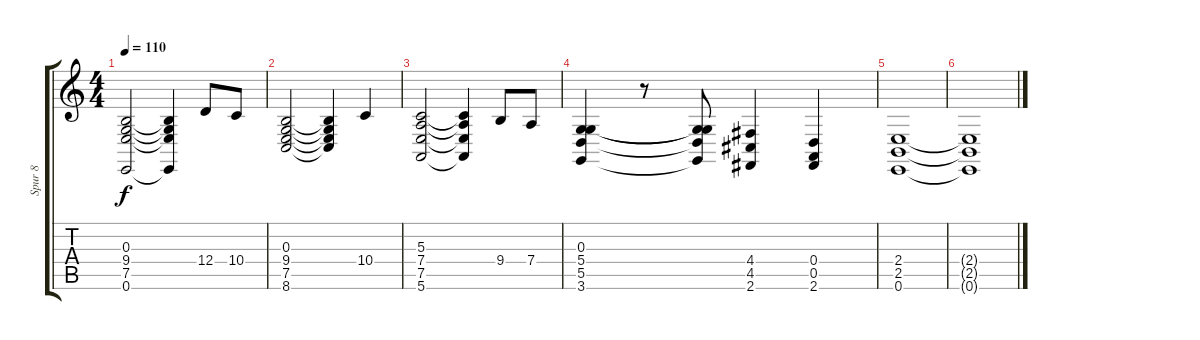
\track ("Spur 8" "Spur 8") {instrument acousticgrandpiano}
\staff {score tabs}
\tuning (E4 B3 G3 D3 A2 E2) {hide}
\ts (4 4)
\tempo 110
\clef g2
\ks c
(0.3 9.4 7.5 0.6).2{dy f} (0.3{t} 9.4{t} 7.5{t} 0.6{t}).4 12.4.8 10.4.8 |
(0.3 9.4 7.5 8.6).2 (0.3{t} 9.4{t} 7.5{t} 8.6{t}).4 10.4.4 |
(5.3 7.4 7.5 5.6).2 (5.3{t} 7.4{t} 7.5{t} 5.6{t}).4 9.4.8 7.4.8 |
(0.3 5.4 5.5 3.6).4 r.8 (0.3{t} 5.4{t} 5.5{t} 3.6{t}).8 (4.4 4.5 2.6).4 (0.4 0.5 2.6).4 |
(2.4 2.5 0.6).1 |
(2.4{t} 2.5{t} 0.6{t}).1
